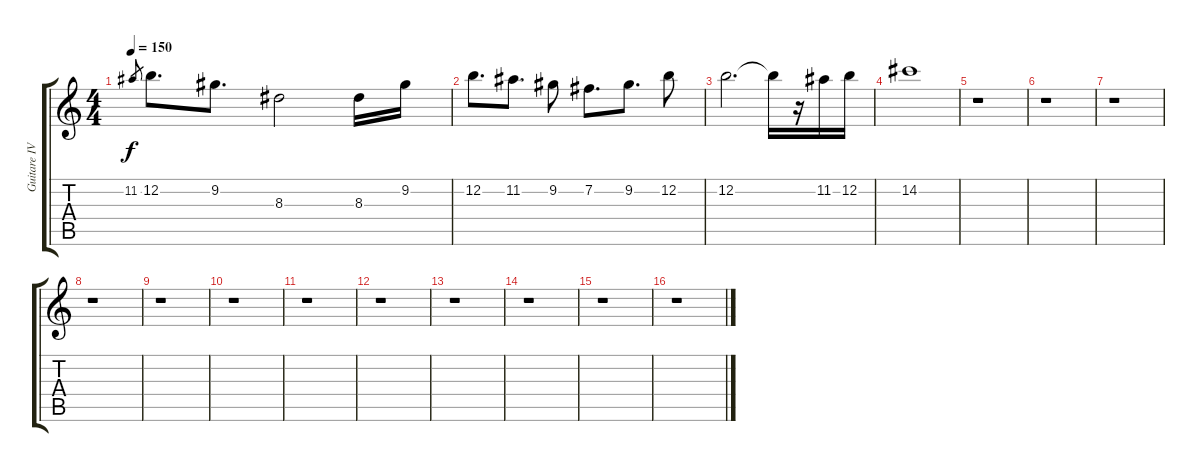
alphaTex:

\track ("Guitare IV" "Guitare IV") {instrument electricguitarjazz}
\staff {score tabs}
\tuning (E4 B3 G3 D3 A2 E2) {hide}
\ts (4 4)
\tempo 150
\clef g2
\ks c
11.2.8{gr dy f} 12.2.8{d} 9.2.8{d} 8.3.2 8.3.16 9.2.16 |
12.2.8{d} 11.2.8{d} 9.2.8 7.2.8{d} 9.2.8{d} 12.2.8 |
12.2.2{d} 12.2{t}.16 r.16 11.2.16 12.2.16 |
14.2.1 |
r.1 |
r.1 |
r.1 |
r.1 |
r.1 |
r.1 |
r.1 |
r.1 |
r.1 |
r.1 |
r.1 |
r.1
